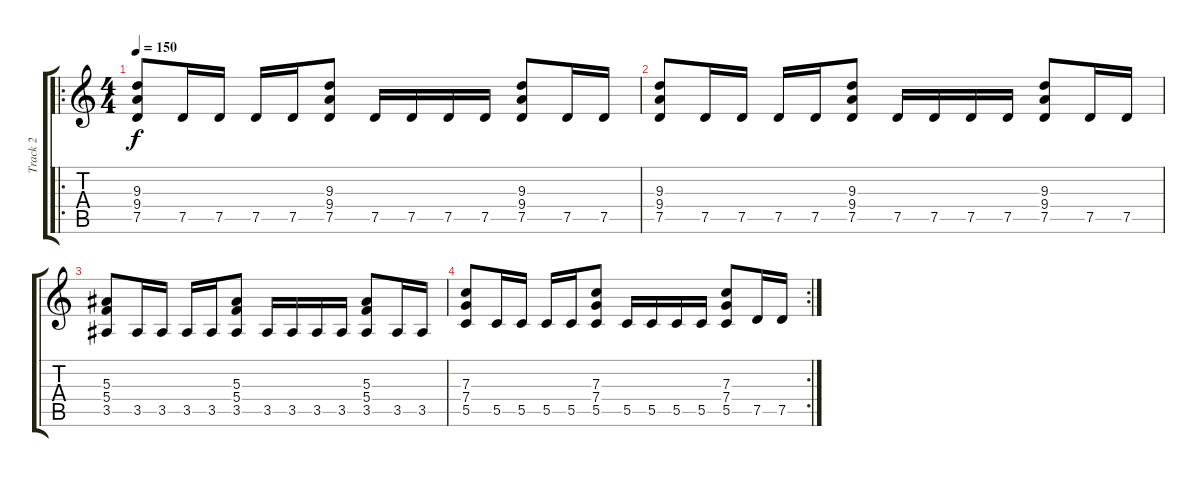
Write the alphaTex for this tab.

\track ("Track 2" "Track 2") {instrument distortionguitar}
\staff {score tabs}
\tuning (D4 A3 F3 C3 G2 D2) {hide}
\ro
\ts (4 4)
\tempo 150
\clef g2
\ks c
(9.3 9.4 7.5).8{dy f} 7.5.16 7.5.16 7.5.16 7.5.16 (9.3 9.4 7.5).8 7.5.16 7.5.16 7.5.16 7.5.16 (9.3 9.4 7.5).8 7.5.16 7.5.16 |
(9.3 9.4 7.5).8 7.5.16 7.5.16 7.5.16 7.5.16 (9.3 9.4 7.5).8 7.5.16 7.5.16 7.5.16 7.5.16 (9.3 9.4 7.5).8 7.5.16 7.5.16 |
(5.3 5.4 3.5).8 3.5.16 3.5.16 3.5.16 3.5.16 (5.3 5.4 3.5).8 3.5.16 3.5.16 3.5.16 3.5.16 (5.3 5.4 3.5).8 3.5.16 3.5.16 |
\rc 2
(7.3 7.4 5.5).8 5.5.16 5.5.16 5.5.16 5.5.16 (7.3 7.4 5.5).8 5.5.16 5.5.16 5.5.16 5.5.16 (7.3 7.4 5.5).8 7.5.16 7.5.16
